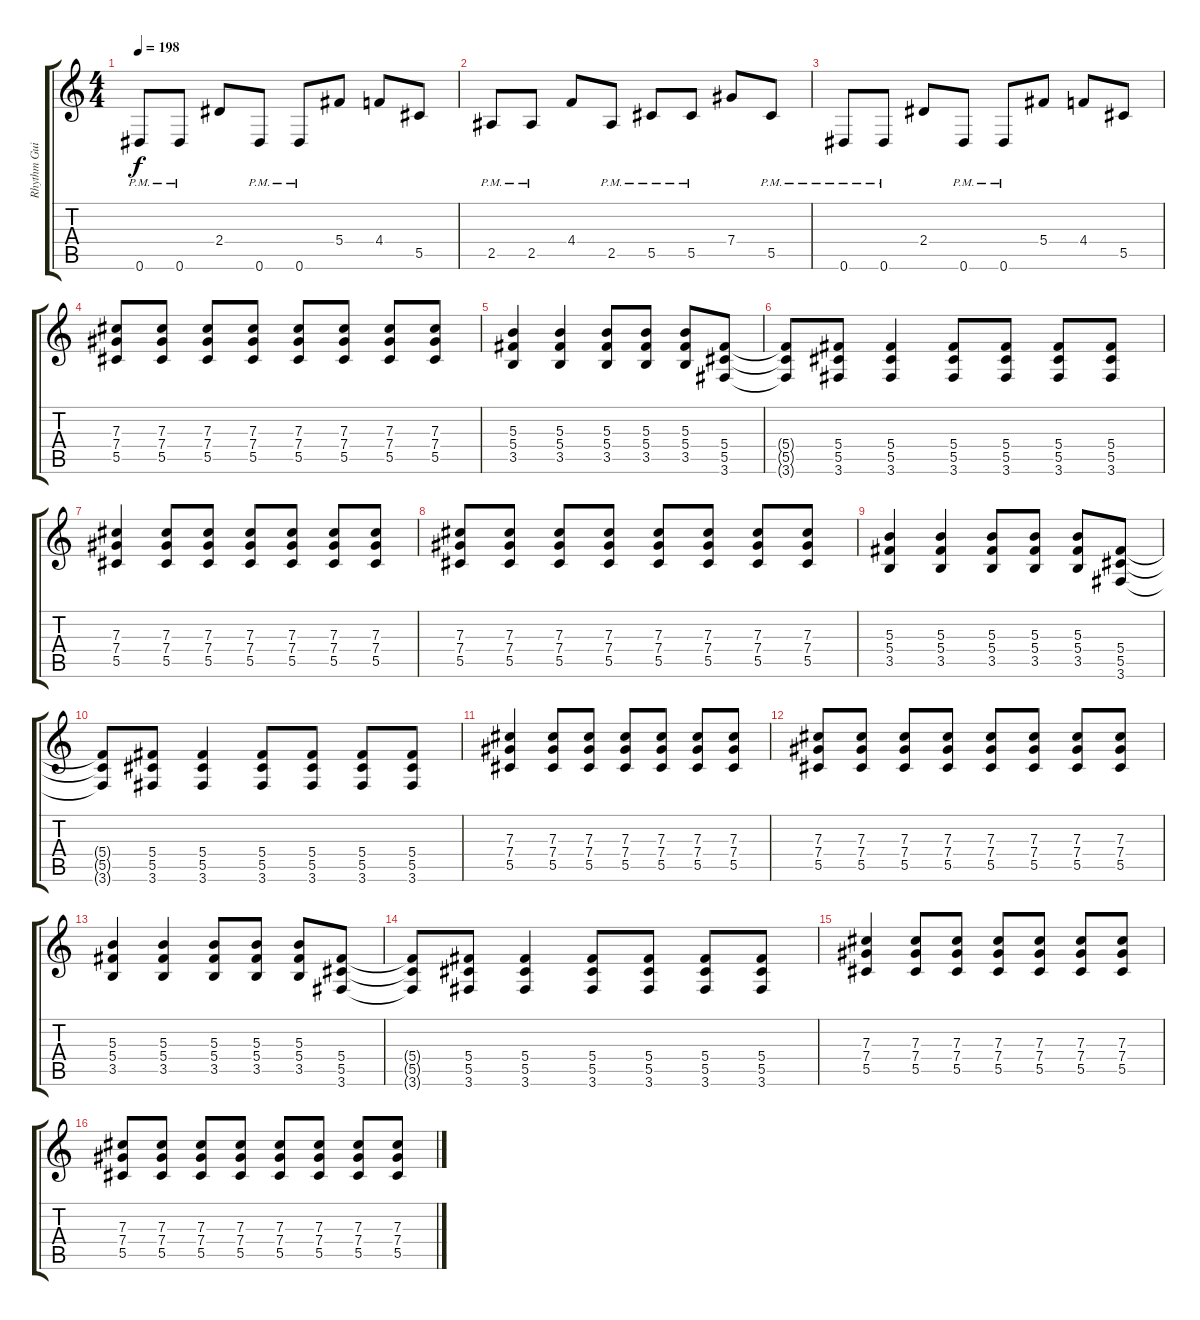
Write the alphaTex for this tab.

\track ("Rhythm Guitar  " "Rhythm Gui") {instrument overdrivenguitar}
\staff {score tabs}
\tuning (Eb4 Bb3 Gb3 Db3 Ab2 Eb2) {hide}
\ts (4 4)
\tempo 198
\clef g2
\ks c
0.6{pm}.8{dy f} 0.6{pm}.8 2.4.8 0.6{pm}.8 0.6{pm}.8 5.4.8 4.4.8 5.5.8 |
2.5{pm}.8 2.5{pm}.8 4.4.8 2.5{pm}.8 5.5{pm}.8 5.5{pm}.8 7.4.8 5.5{pm}.8 |
0.6{pm}.8 0.6{pm}.8 2.4.8 0.6{pm}.8 0.6{pm}.8 5.4.8 4.4.8 5.5.8 |
(7.3 7.4 5.5).8 (7.3 7.4 5.5).8 (7.3 7.4 5.5).8 (7.3 7.4 5.5).8 (7.3 7.4 5.5).8 (7.3 7.4 5.5).8 (7.3 7.4 5.5).8 (7.3 7.4 5.5).8 |
(5.3 5.4 3.5).4 (5.3 5.4 3.5).4 (5.3 5.4 3.5).8 (5.3 5.4 3.5).8 (5.3 5.4 3.5).8 (5.4 5.5 3.6).8 |
(5.4{t} 5.5{t} 3.6{t}).8 (5.4 5.5 3.6).8 (5.4 5.5 3.6).4 (5.4 5.5 3.6).8 (5.4 5.5 3.6).8 (5.4 5.5 3.6).8 (5.4 5.5 3.6).8 |
(7.3 7.4 5.5).4 (7.3 7.4 5.5).8 (7.3 7.4 5.5).8 (7.3 7.4 5.5).8 (7.3 7.4 5.5).8 (7.3 7.4 5.5).8 (7.3 7.4 5.5).8 |
(7.3 7.4 5.5).8 (7.3 7.4 5.5).8 (7.3 7.4 5.5).8 (7.3 7.4 5.5).8 (7.3 7.4 5.5).8 (7.3 7.4 5.5).8 (7.3 7.4 5.5).8 (7.3 7.4 5.5).8 |
(5.3 5.4 3.5).4 (5.3 5.4 3.5).4 (5.3 5.4 3.5).8 (5.3 5.4 3.5).8 (5.3 5.4 3.5).8 (5.4 5.5 3.6).8 |
(5.4{t} 5.5{t} 3.6{t}).8 (5.4 5.5 3.6).8 (5.4 5.5 3.6).4 (5.4 5.5 3.6).8 (5.4 5.5 3.6).8 (5.4 5.5 3.6).8 (5.4 5.5 3.6).8 |
(7.3 7.4 5.5).4 (7.3 7.4 5.5).8 (7.3 7.4 5.5).8 (7.3 7.4 5.5).8 (7.3 7.4 5.5).8 (7.3 7.4 5.5).8 (7.3 7.4 5.5).8 |
(7.3 7.4 5.5).8 (7.3 7.4 5.5).8 (7.3 7.4 5.5).8 (7.3 7.4 5.5).8 (7.3 7.4 5.5).8 (7.3 7.4 5.5).8 (7.3 7.4 5.5).8 (7.3 7.4 5.5).8 |
(5.3 5.4 3.5).4 (5.3 5.4 3.5).4 (5.3 5.4 3.5).8 (5.3 5.4 3.5).8 (5.3 5.4 3.5).8 (5.4 5.5 3.6).8 |
(5.4{t} 5.5{t} 3.6{t}).8 (5.4 5.5 3.6).8 (5.4 5.5 3.6).4 (5.4 5.5 3.6).8 (5.4 5.5 3.6).8 (5.4 5.5 3.6).8 (5.4 5.5 3.6).8 |
(7.3 7.4 5.5).4 (7.3 7.4 5.5).8 (7.3 7.4 5.5).8 (7.3 7.4 5.5).8 (7.3 7.4 5.5).8 (7.3 7.4 5.5).8 (7.3 7.4 5.5).8 |
(7.3 7.4 5.5).8 (7.3 7.4 5.5).8 (7.3 7.4 5.5).8 (7.3 7.4 5.5).8 (7.3 7.4 5.5).8 (7.3 7.4 5.5).8 (7.3 7.4 5.5).8 (7.3 7.4 5.5).8
